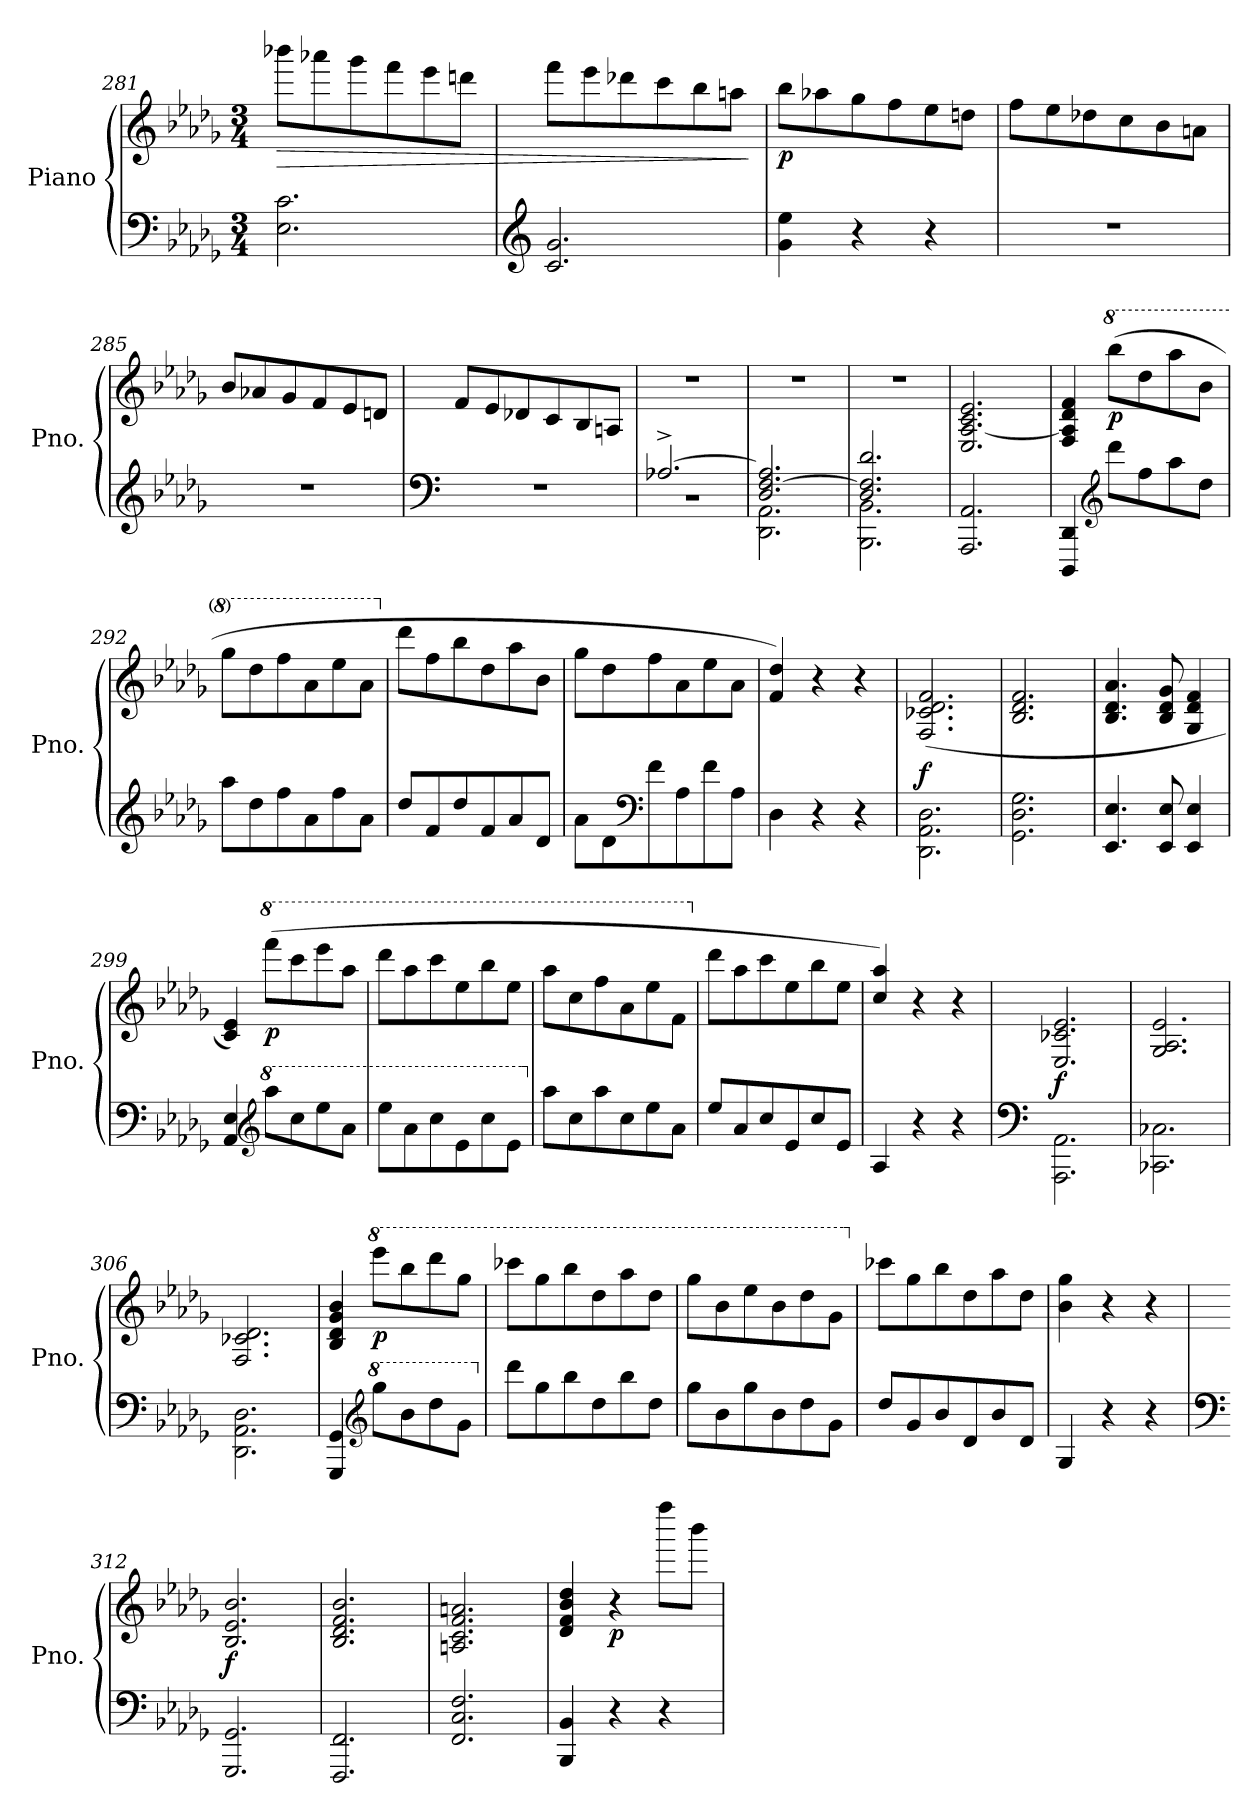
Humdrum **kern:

**kern	**kern	**dynam
*part1	*part1	*part1
*staff2	*staff1	*staff1/2
*I"Piano	*	*
*I'Pno.	*	*
*clefF4	*clefG2	*
*k[b-e-a-d-g-]	*k[b-e-a-d-g-]	*
*M3/4	*M3/4	*
=281	=281	=281
!	!	!LO:HP:b
2.E-\ 2.c\	8bbb-X\L	>
.	8aaa-X\	.
.	8ggg-\	.
.	8fff\	.
.	8eee-\	.
.	8dddn\J	.
=282	=282	=282
*clefG2	*	*
2.c/ 2.g-/	8fff\L	.
.	8eee-\	.
.	8ddd-X\	.
.	8ccc\	.
.	8bb-\	.
.	8aan\J	.
.	.	]
=283	=283	=283
!	!	!LO:DY:b
4g-\ 4ee-\	8bb-\L	p
.	8aa-X\	.
4r	8gg-\	.
.	8ff\	.
4r	8ee-\	.
.	8ddn\J	.
=284	=284	=284
2.r	8ff\L	.
.	8ee-\	.
.	8dd-X\	.
.	8cc\	.
.	8b-\	.
.	8an\J	.
!!LO:LB:g=z
=285	=285	=285
2.r	8b-/L	.
.	8a-X/	.
.	8g-/	.
.	8f/	.
.	8e-/	.
.	8dn/J	.
=286	=286	=286
*clefF4	*	*
2.r	8f/L	.
.	8e-/	.
.	8d-X/	.
.	8c/	.
.	8B-/	.
.	8An/J	.
=287	=287	=287
*^	*	*
[2.A-X^/	2.r	2.r	.
=288	=288	=288	=288
2.D-/ [2.F/ 2.A-/]	2.DD-\ 2.AA-\	2.r	.
=289	=289	=289	=289
2.D-/ 2.F/] 2.d-/	2.BBB-\ 2.BB-\	2.r	.
*v	*v	*	*
=290	=290	=290
2.AAA-/ 2.AA-/	2.E-/ [2.A-/ 2.c/ 2.e-/	.
=291	=291	=291
4DDD-/ 4DD-/	4F/ 4A-/] 4d-/ 4f/	.
*clefG2	*	*
*	*8va	*
!	!	!LO:DY:b
8ddd-\L	(8bbb-\L	p
8ff\	8ddd-\	.
8aa-\	8aaa-\	.
8dd-\J	8bb-\J	.
=292	=292	=292
8aa-\L	8ggg-\L	.
8dd-\	8ddd-\	.
8ff\	8fff\	.
8a-\	8aa-\	.
8ff\	8eee-\	.
8a-\J	8aa-\J	.
!!LO:LB:g=z
=293	=293	=293
*	*X8va	*
8dd-/L	8ddd-\L	.
8f/	8ff\	.
8dd-/	8bb-\	.
8f/	8dd-\	.
8a-/	8aa-\	.
8d-/J	8b-\J	.
=294	=294	=294
8a-\L	8gg-\L	.
8d-\	8dd-\	.
*clefF4	*	*
8f\	8ff\	.
8A-\	8a-\	.
8f\	8ee-\	.
8A-\J	8a-\J	.
=295	=295	=295
4D-\	4f/ 4dd-/)	.
4r	4r	.
4r	4r	.
=296	=296	=296
!	!	!LO:DY:a=2
2.DD-\ 2.AA-\ 2.D-\	(2.F/ 2.c-X/ 2.d-/ 2.f/	f
=297	=297	=297
2.GG-\ 2.D-\ 2.G-\	2.B-/ 2.d-/ 2.f/	.
=298	=298	=298
4.EE-/ 4.E-/	4.B-/ 4.d-/ 4.a-/	.
8EE-/ 8E-/	8B-/ 8d-/ 8g-/	.
4EE-/ 4E-/	4G-/ 4d-/ 4f/	.
=299	=299	=299
4AA-/ 4E-/	4c/ 4e-/)	.
*clefG2	*	*
*8va	*	*
*	*8va	*
!	!	!LO:DY:b
8aaa-\L	(8ffff\L	p
8ccc\	8cccc\	.
8eee-\	8eeee-\	.
8aa-\J	8aaa-\J	.
!!LO:LB:g=z
=300	=300	=300
8eee-\L	8dddd-\L	.
8aa-\	8aaa-\	.
8ccc\	8cccc\	.
8ee-\	8eee-\	.
8ccc\	8bbb-\	.
8ee-\J	8eee-\J	.
=301	=301	=301
*X8va	*	*
8aa-\L	8aaa-\L	.
8cc\	8ccc\	.
8aa-\	8fff\	.
8cc\	8aa-\	.
8ee-\	8eee-\	.
8a-\J	8ff\J	.
=302	=302	=302
*	*X8va	*
8ee-/L	8ddd-\L	.
8a-/	8aa-\	.
8cc/	8ccc\	.
8e-/	8ee-\	.
8cc/	8bb-\	.
8e-/J	8ee-\J	.
=303	=303	=303
4A-/	4cc/ 4aa-/)	.
4r	4r	.
4r	4r	.
=304	=304	=304
*clefF4	*	*
!	!	!LO:DY:a=2
2.AAA-\ 2.AA-\	2.E-/ 2.c-X/ 2.e-/	f
=305	=305	=305
2.CC-X\ 2.C-X\	2.G-/ 2.A-/ 2.e-/	.
=306	=306	=306
2.DD-\ 2.AA-\ 2.D-\	2.F/ 2.c-X/ 2.d-/	.
!!LO:LB:g=z
=307	=307	=307
4GGG-/ 4GG-/	4B-/ 4d-/ 4g-/ 4b-/	.
*clefG2	*	*
*8va	*	*
*	*8va	*
!	!	!LO:DY:b
8ggg-\L	8eeee-\L	p
8bb-\	8bbb-\	.
8ddd-\	8dddd-\	.
8gg-\J	8ggg-\J	.
=308	=308	=308
*X8va	*	*
8ddd-\L	8cccc-X\L	.
8gg-\	8ggg-\	.
8bb-\	8bbb-\	.
8dd-\	8ddd-\	.
8bb-\	8aaa-\	.
8dd-\J	8ddd-\J	.
=309	=309	=309
8gg-\L	8ggg-\L	.
8b-\	8bb-\	.
8gg-\	8eee-\	.
8b-\	8bb-\	.
8dd-\	8ddd-\	.
8g-\J	8gg-\J	.
=310	=310	=310
*	*X8va	*
8dd-/L	8ccc-X\L	.
8g-/	8gg-\	.
8b-/	8bb-\	.
8d-/	8dd-\	.
8b-/	8aa-\	.
8d-/J	8dd-\J	.
=311	=311	=311
4G-/	4b-\ 4gg-\	.
4r	4r	.
4r	4r	.
=312	=312	=312
*clefF4	*	*
!	!	!LO:DY:b
2.GGG-/ 2.GG-/	2.B-/ 2.e-/ 2.b-/	f
=313	=313	=313
2.FFF/ 2.FF/	2.B-/ 2.d-/ 2.f/ 2.b-/	.
=314	=314	=314
2.FF/ 2.C/ 2.F/	2.An/ 2.c/ 2.f/ 2.an/	.
!!LO:PB:g=z
=315	=315	=315
4BBB-/ 4BB-/	4d-/ 4f/ 4b-/ 4dd-/	.
!	!	!LO:DY:b
4r	4r	p
4r	8ffff\L	.
.	8bbb-\J	.
=	=	=
*-	*-	*-
